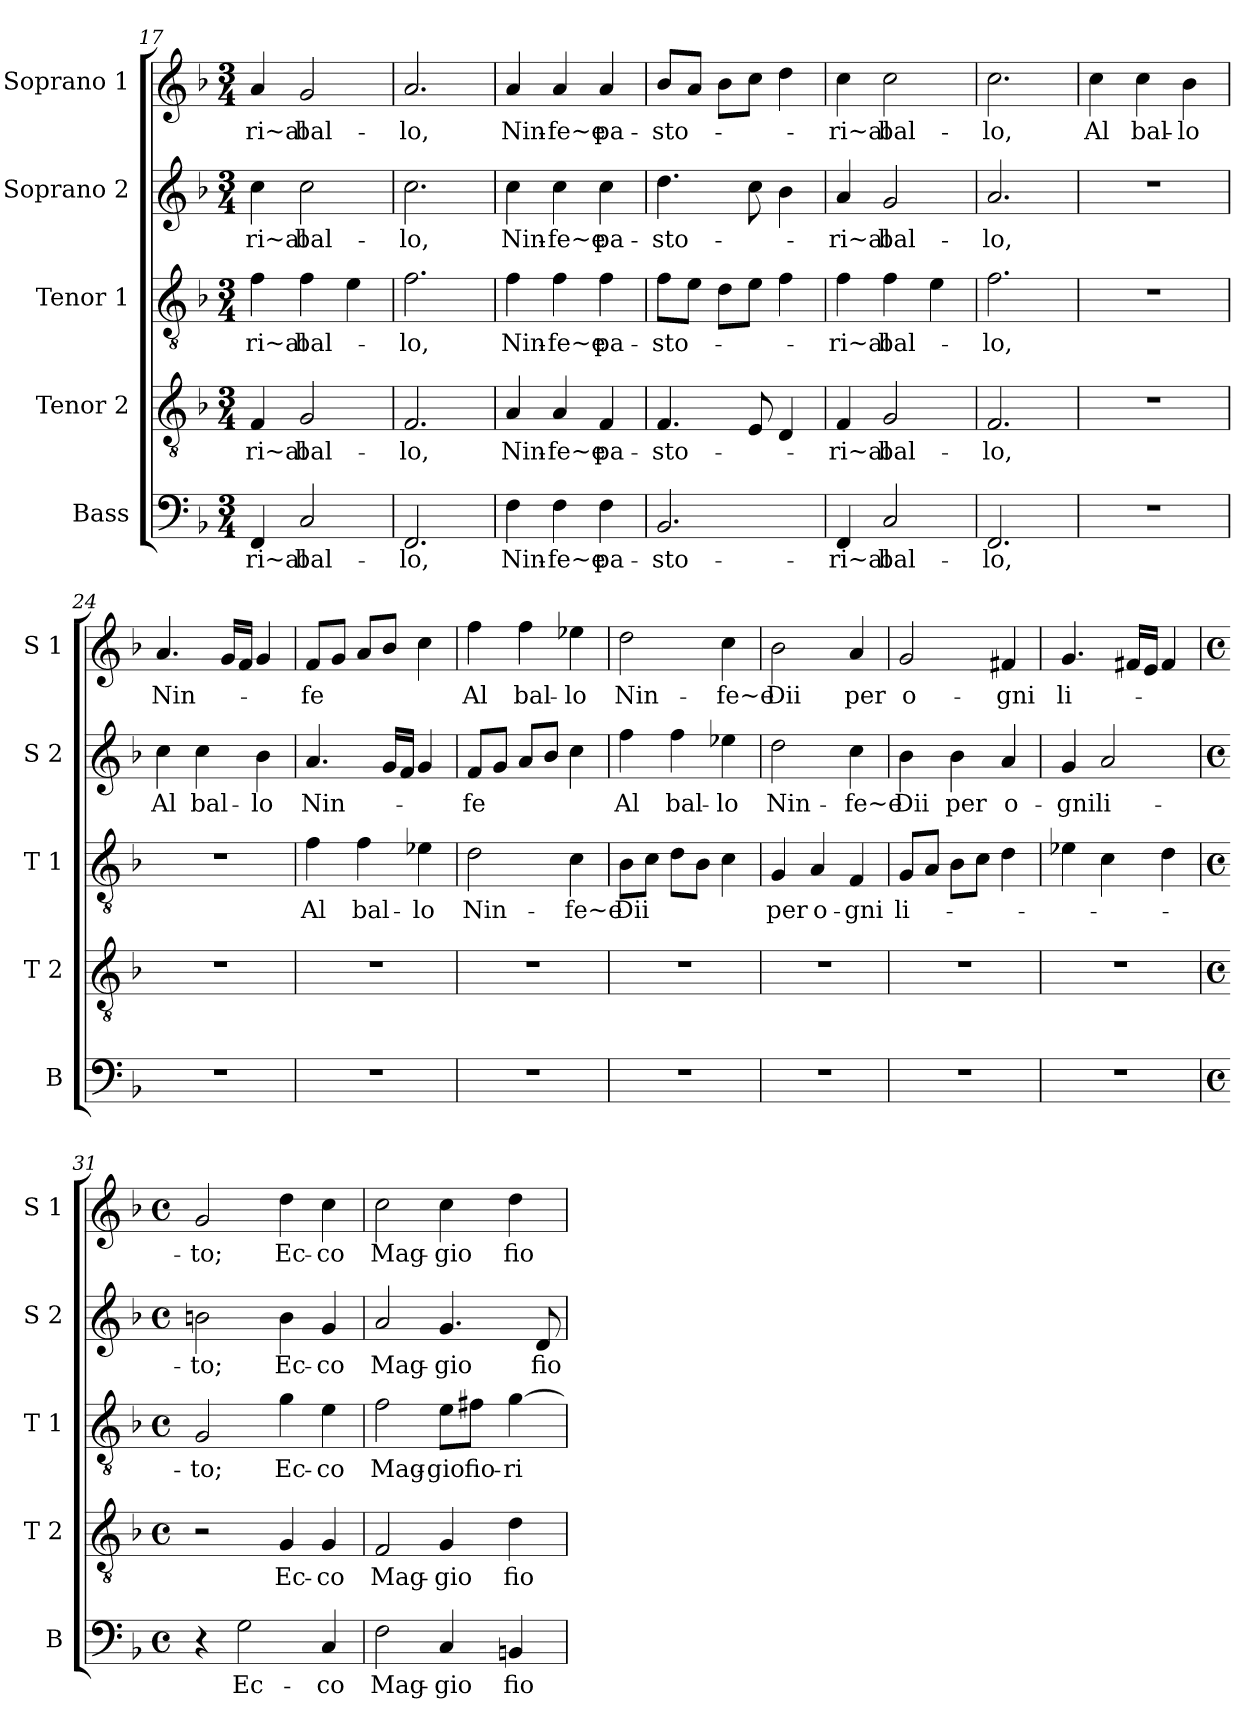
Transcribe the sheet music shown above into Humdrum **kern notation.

**kern	**text	**kern	**text	**kern	**text	**kern	**text	**kern	**text
*part5	*part5	*part4	*part4	*part3	*part3	*part2	*part2	*part1	*part1
*staff5	*staff5	*staff4	*staff4	*staff3	*staff3	*staff2	*staff2	*staff1	*staff1
*I"Bass	*	*I"Tenor 2	*	*I"Tenor 1	*	*I"Soprano 2	*	*I"Soprano 1	*
*I'B	*	*I'T 2	*	*I'T 1	*	*I'S 2	*	*I'S 1	*
*clefF4	*	*clefGv2	*	*clefGv2	*	*clefG2	*	*clefG2	*
*k[b-]	*	*k[b-]	*	*k[b-]	*	*k[b-]	*	*k[b-]	*
*F:	*	*F:	*	*F:	*	*F:	*	*F:	*
*M3/4	*	*M3/4	*	*M3/4	*	*M3/4	*	*M3/4	*
=17	=17	=17	=17	=17	=17	=17	=17	=17	=17
!	!LO:LY:b	!	!LO:LY:b	!	!LO:LY:b	!	!LO:LY:b	!	!LO:LY:b
4FF/	-ri~al	4F/	-ri~al	4f\	-ri~al	4cc\	-ri~al	4a/	-ri~al
!	!LO:LY:b	!	!LO:LY:b	!	!LO:LY:b	!	!LO:LY:b	!	!LO:LY:b
2C/	bal-	2G/	bal-	4f\	bal-	2cc\	bal-	2g/	bal-
.	.	.	.	4e\	.	.	.	.	.
=18	=18	=18	=18	=18	=18	=18	=18	=18	=18
!	!LO:LY:b	!	!LO:LY:b	!	!LO:LY:b	!	!LO:LY:b	!	!LO:LY:b
2.FF/	-lo,	2.F/	-lo,	2.f\	-lo,	2.cc\	-lo,	2.a/	-lo,
=19	=19	=19	=19	=19	=19	=19	=19	=19	=19
!	!LO:LY:b	!	!LO:LY:b	!	!LO:LY:b	!	!LO:LY:b	!	!LO:LY:b
4F\	Nin-	4A/	Nin-	4f\	Nin-	4cc\	Nin-	4a/	Nin-
!	!LO:LY:b	!	!LO:LY:b	!	!LO:LY:b	!	!LO:LY:b	!	!LO:LY:b
4F\	-fe~e	4A/	-fe~e	4f\	-fe~e	4cc\	-fe~e	4a/	-fe~e
!	!LO:LY:b	!	!LO:LY:b	!	!LO:LY:b	!	!LO:LY:b	!	!LO:LY:b
4F\	pa-	4F/	pa-	4f\	pa-	4cc\	pa-	4a/	pa-
!!LO:LB:g=z
=20	=20	=20	=20	=20	=20	=20	=20	=20	=20
!	!LO:LY:b	!	!LO:LY:b	!	!LO:LY:b	!	!LO:LY:b	!	!LO:LY:b
2.BB-/	-sto-	4.F/	-sto-	8f\L	-sto-	4.dd\	-sto-	8b-/L	-sto-
.	.	.	.	8e\J	.	.	.	8a/J	.
.	.	.	.	8d\L	.	.	.	8b-\L	.
.	.	8E/	.	8e\J	.	8cc\	.	8cc\J	.
.	.	4D/	.	4f\	.	4b-\	.	4dd\	.
=21	=21	=21	=21	=21	=21	=21	=21	=21	=21
!	!LO:LY:b	!	!LO:LY:b	!	!LO:LY:b	!	!LO:LY:b	!	!LO:LY:b
4FF/	-ri~al	4F/	-ri~al	4f\	-ri~al	4a/	-ri~al	4cc\	-ri~al
!	!LO:LY:b	!	!LO:LY:b	!	!LO:LY:b	!	!LO:LY:b	!	!LO:LY:b
2C/	bal-	2G/	bal-	4f\	bal-	2g/	bal-	2cc\	bal-
.	.	.	.	4e\	.	.	.	.	.
=22	=22	=22	=22	=22	=22	=22	=22	=22	=22
!	!LO:LY:b	!	!LO:LY:b	!	!LO:LY:b	!	!LO:LY:b	!	!LO:LY:b
2.FF/	-lo,	2.F/	-lo,	2.f\	-lo,	2.a/	-lo,	2.cc\	-lo,
=23	=23	=23	=23	=23	=23	=23	=23	=23	=23
!	!	!	!	!	!	!	!	!	!LO:LY:b
2.r	.	2.r	.	2.r	.	2.r	.	4cc\	Al
!	!	!	!	!	!	!	!	!	!LO:LY:b
.	.	.	.	.	.	.	.	4cc\	bal-
!	!	!	!	!	!	!	!	!	!LO:LY:b
.	.	.	.	.	.	.	.	4b-\	-lo
=24	=24	=24	=24	=24	=24	=24	=24	=24	=24
!	!	!	!	!	!	!	!LO:LY:b	!	!LO:LY:b
2.r	.	2.r	.	2.r	.	4cc\	Al	4.a/	Nin-
!	!	!	!	!	!	!	!LO:LY:b	!	!
.	.	.	.	.	.	4cc\	bal-	.	.
.	.	.	.	.	.	.	.	16g/LL	.
.	.	.	.	.	.	.	.	16f/JJ	.
!	!	!	!	!	!	!	!LO:LY:b	!	!
.	.	.	.	.	.	4b-\	-lo	4g/	.
=25	=25	=25	=25	=25	=25	=25	=25	=25	=25
!	!	!	!	!	!LO:LY:b	!	!LO:LY:b	!	!LO:LY:b
2.r	.	2.r	.	4f\	Al	4.a/	Nin-	8f/L	-fe
.	.	.	.	.	.	.	.	8g/J	.
!	!	!	!	!	!LO:LY:b	!	!	!	!
.	.	.	.	4f\	bal-	.	.	8a/L	.
.	.	.	.	.	.	16g/LL	.	8b-/J	.
.	.	.	.	.	.	16f/JJ	.	.	.
!	!	!	!	!	!LO:LY:b	!	!	!	!
.	.	.	.	4e-X\	-lo	4g/	.	4cc\	.
=26	=26	=26	=26	=26	=26	=26	=26	=26	=26
!	!	!	!	!	!LO:LY:b	!	!LO:LY:b	!	!LO:LY:b
2.r	.	2.r	.	2d\	Nin-	8f/L	-fe	4ff\	Al
.	.	.	.	.	.	8g/J	.	.	.
!	!	!	!	!	!	!	!	!	!LO:LY:b
.	.	.	.	.	.	8a/L	.	4ff\	bal-
.	.	.	.	.	.	8b-/J	.	.	.
!	!	!	!	!	!LO:LY:b	!	!	!	!LO:LY:b
.	.	.	.	4c\	-fe~e	4cc\	.	4ee-X\	-lo
!!LO:LB:g=z
=27	=27	=27	=27	=27	=27	=27	=27	=27	=27
!	!	!	!	!	!LO:LY:b	!	!LO:LY:b	!	!LO:LY:b
2.r	.	2.r	.	8B-\L	Dii	4ff\	Al	2dd\	Nin-
.	.	.	.	8c\J	.	.	.	.	.
!	!	!	!	!	!	!	!LO:LY:b	!	!
.	.	.	.	8d\L	.	4ff\	bal-	.	.
.	.	.	.	8B-\J	.	.	.	.	.
!	!	!	!	!	!	!	!LO:LY:b	!	!LO:LY:b
.	.	.	.	4c\	.	4ee-X\	-lo	4cc\	-fe~e
=28	=28	=28	=28	=28	=28	=28	=28	=28	=28
!	!	!	!	!	!LO:LY:b	!	!LO:LY:b	!	!LO:LY:b
2.r	.	2.r	.	4G/	per	2dd\	Nin-	2b-\	Dii
!	!	!	!	!	!LO:LY:b	!	!	!	!
.	.	.	.	4A/	o-	.	.	.	.
!	!	!	!	!	!LO:LY:b	!	!LO:LY:b	!	!LO:LY:b
.	.	.	.	4F/	-gni	4cc\	-fe~e	4a/	per
=29	=29	=29	=29	=29	=29	=29	=29	=29	=29
!	!	!	!	!	!LO:LY:b	!	!LO:LY:b	!	!LO:LY:b
2.r	.	2.r	.	8G/L	li-	4b-\	Dii	2g/	o-
.	.	.	.	8A/J	.	.	.	.	.
!	!	!	!	!	!	!	!LO:LY:b	!	!
.	.	.	.	8B-\L	.	4b-\	per	.	.
.	.	.	.	8c\J	.	.	.	.	.
!	!	!	!	!	!	!	!LO:LY:b	!	!LO:LY:b
.	.	.	.	4d\	.	4a/	o-	4f#X/	-gni
=30	=30	=30	=30	=30	=30	=30	=30	=30	=30
!	!	!	!	!	!	!	!LO:LY:b	!	!LO:LY:b
2.r	.	2.r	.	4e-X\	.	4g/	-gni	4.g/	li-
!	!	!	!	!	!	!	!LO:LY:b	!	!
.	.	.	.	4c\	.	2a/	li-	.	.
.	.	.	.	.	.	.	.	16f#X/LL	.
.	.	.	.	.	.	.	.	16e/JJ	.
.	.	.	.	4d\	.	.	.	4f#/	.
=31	=31	=31	=31	=31	=31	=31	=31	=31	=31
*M4/4	*	*M4/4	*	*M4/4	*	*M4/4	*	*M4/4	*
*met(c)	*	*met(c)	*	*met(c)	*	*met(c)	*	*met(c)	*
!	!	!	!	!	!LO:LY:b	!	!LO:LY:b	!	!LO:LY:b
4r	.	2r	.	2G/	-to;	2bn\	-to;	2g/	-to;
!	!LO:LY:b	!	!	!	!	!	!	!	!
2G\	Ec-	.	.	.	.	.	.	.	.
!	!	!	!LO:LY:b	!	!LO:LY:b	!	!LO:LY:b	!	!LO:LY:b
.	.	4G/	Ec-	4g\	Ec-	4b\	Ec-	4dd\	Ec-
!	!LO:LY:b	!	!LO:LY:b	!	!LO:LY:b	!	!LO:LY:b	!	!LO:LY:b
4C/	-co	4G/	-co	4e\	-co	4g/	-co	4cc\	-co
=32	=32	=32	=32	=32	=32	=32	=32	=32	=32
!	!LO:LY:b	!	!LO:LY:b	!	!LO:LY:b	!	!LO:LY:b	!	!LO:LY:b
2F\	Mag-	2F/	Mag-	2f\	Mag-	2a/	Mag-	2cc\	Mag-
!	!LO:LY:b	!	!LO:LY:b	!	!LO:LY:b	!	!LO:LY:b	!	!LO:LY:b
4C/	-gio	4G/	-gio	8e\L	-gio	4.g/	-gio	4cc\	-gio
!	!	!	!	!	!LO:LY:b	!	!	!	!
.	.	.	.	8f#X\J	fio-	.	.	.	.
!	!LO:LY:b	!	!LO:LY:b	!	!LO:LY:b	!	!	!	!LO:LY:b
4BBn/	fio-	4d\	fio-	[4g\	-ri-	.	.	4dd\	fio-
!	!	!	!	!	!	!	!LO:LY:b	!	!
.	.	.	.	.	.	8d/	fio-	.	.
=	=	=	=	=	=	=	=	=	=
*-	*-	*-	*-	*-	*-	*-	*-	*-	*-
